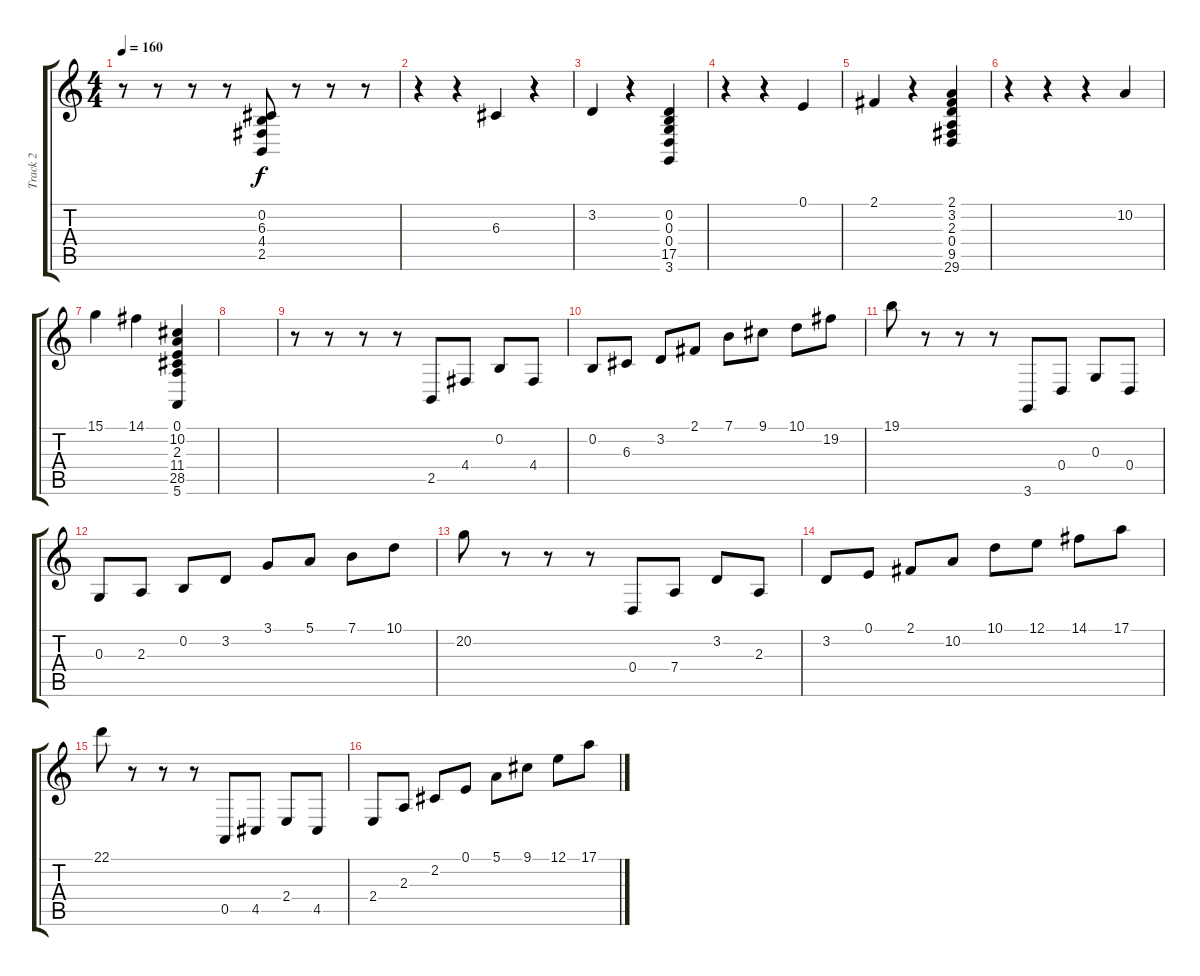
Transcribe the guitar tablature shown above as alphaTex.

\track ("Track 2" "Track 2") {instrument brightacousticpiano}
\staff {score tabs}
\tuning (E4 B3 G3 D3 A2 E2) {hide}
\ts (4 4)
\tempo 160
\clef g2
\ks c
r.8{dy f} r.8 r.8 r.8 (0.2 6.3 4.4 2.5).8 r.8 r.8 r.8 |
r.4 r.4 6.3.4 r.4 |
3.2.4 r.4 (0.2 0.3 0.4 17.5 3.6).4 |
r.4 r.4 0.1.4 |
2.1.4 r.4 (2.1 3.2 2.3 0.4 9.5 29.6).4 |
r.4 r.4 r.4 10.2.4 |
15.1.4 14.1.4 (0.1 10.2 2.3 11.4 28.5 5.6).4 |
|
r.8 r.8 r.8 r.8 2.5.8 4.4.8 0.2.8 4.4.8 |
0.2.8 6.3.8 3.2.8 2.1.8 7.1.8 9.1.8 10.1.8 19.2.8 |
19.1.8 r.8 r.8 r.8 3.6.8 0.4.8 0.3.8 0.4.8 |
0.3.8 2.3.8 0.2.8 3.2.8 3.1.8 5.1.8 7.1.8 10.1.8 |
20.2.8 r.8 r.8 r.8 0.4.8 7.4.8 3.2.8 2.3.8 |
3.2.8 0.1.8 2.1.8 10.2.8 10.1.8 12.1.8 14.1.8 17.1.8 |
22.1.8 r.8 r.8 r.8 0.5.8 4.5.8 2.4.8 4.5.8 |
2.4.8 2.3.8 2.2.8 0.1.8 5.1.8 9.1.8 12.1.8 17.1.8
